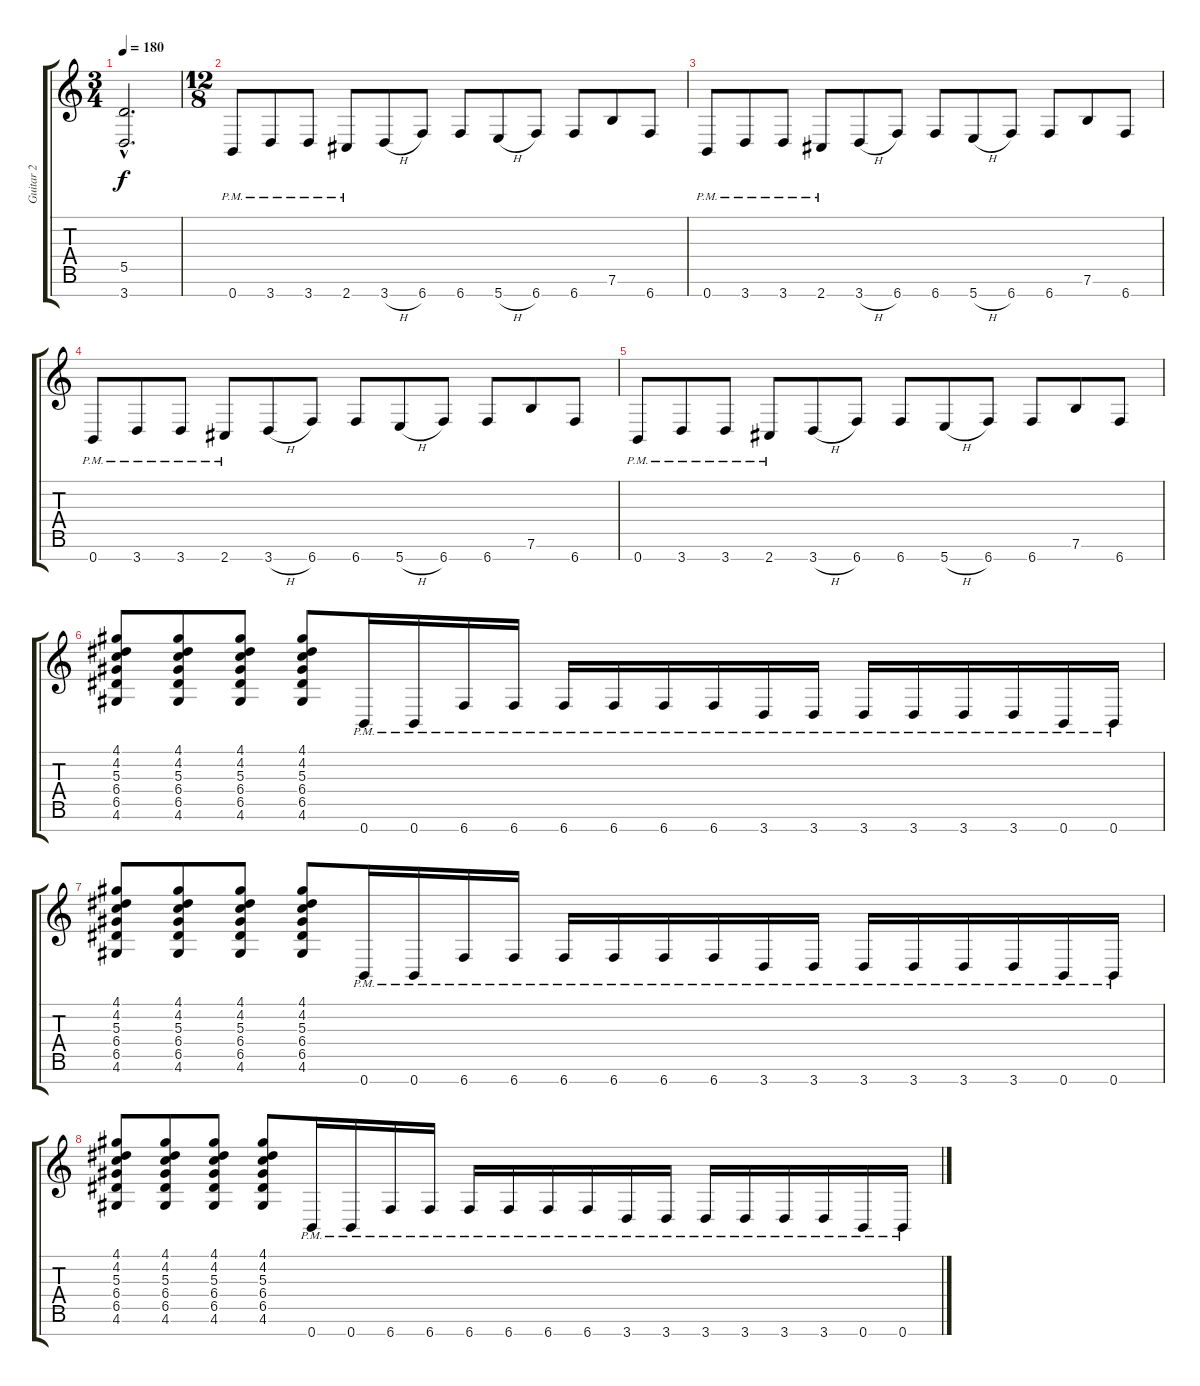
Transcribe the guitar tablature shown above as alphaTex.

\track ("Guitar 2" "Guitar 2") {instrument distortionguitar}
\staff {score tabs}
\tuning (E4 B3 G3 D3 A2 E2 B1) {hide}
\ts (3 4)
\tempo 180
\clef g2
\ks c
(5.5{hac} 3.7{hac}).2{d dy f} |
\ts (12 8)
0.7{pm}.8 3.7{pm}.8 3.7{pm}.8 2.7{pm}.8 3.7{h}.8 6.7.8 6.7.8 5.7{h}.8 6.7.8 6.7.8 7.6.8 6.7.8 |
0.7{pm}.8 3.7{pm}.8 3.7{pm}.8 2.7{pm}.8 3.7{h}.8 6.7.8 6.7.8 5.7{h}.8 6.7.8 6.7.8 7.6.8 6.7.8 |
0.7{pm}.8 3.7{pm}.8 3.7{pm}.8 2.7{pm}.8 3.7{h}.8 6.7.8 6.7.8 5.7{h}.8 6.7.8 6.7.8 7.6.8 6.7.8 |
0.7{pm}.8 3.7{pm}.8 3.7{pm}.8 2.7{pm}.8 3.7{h}.8 6.7.8 6.7.8 5.7{h}.8 6.7.8 6.7.8 7.6.8 6.7.8 |
(4.1 4.2 5.3 6.4 6.5 4.6).8 (4.1 4.2 5.3 6.4 6.5 4.6).8 (4.1 4.2 5.3 6.4 6.5 4.6).8 (4.1 4.2 5.3 6.4 6.5 4.6).8 0.7{pm}.16 0.7{pm}.16 6.7{pm}.16 6.7{pm}.16 6.7{pm}.16 6.7{pm}.16 6.7{pm}.16 6.7{pm}.16 3.7{pm}.16 3.7{pm}.16 3.7{pm}.16 3.7{pm}.16 3.7{pm}.16 3.7{pm}.16 0.7{pm}.16 0.7{pm}.16 |
(4.1 4.2 5.3 6.4 6.5 4.6).8 (4.1 4.2 5.3 6.4 6.5 4.6).8 (4.1 4.2 5.3 6.4 6.5 4.6).8 (4.1 4.2 5.3 6.4 6.5 4.6).8 0.7{pm}.16 0.7{pm}.16 6.7{pm}.16 6.7{pm}.16 6.7{pm}.16 6.7{pm}.16 6.7{pm}.16 6.7{pm}.16 3.7{pm}.16 3.7{pm}.16 3.7{pm}.16 3.7{pm}.16 3.7{pm}.16 3.7{pm}.16 0.7{pm}.16 0.7{pm}.16 |
(4.1 4.2 5.3 6.4 6.5 4.6).8 (4.1 4.2 5.3 6.4 6.5 4.6).8 (4.1 4.2 5.3 6.4 6.5 4.6).8 (4.1 4.2 5.3 6.4 6.5 4.6).8 0.7{pm}.16 0.7{pm}.16 6.7{pm}.16 6.7{pm}.16 6.7{pm}.16 6.7{pm}.16 6.7{pm}.16 6.7{pm}.16 3.7{pm}.16 3.7{pm}.16 3.7{pm}.16 3.7{pm}.16 3.7{pm}.16 3.7{pm}.16 0.7{pm}.16 0.7{pm}.16
